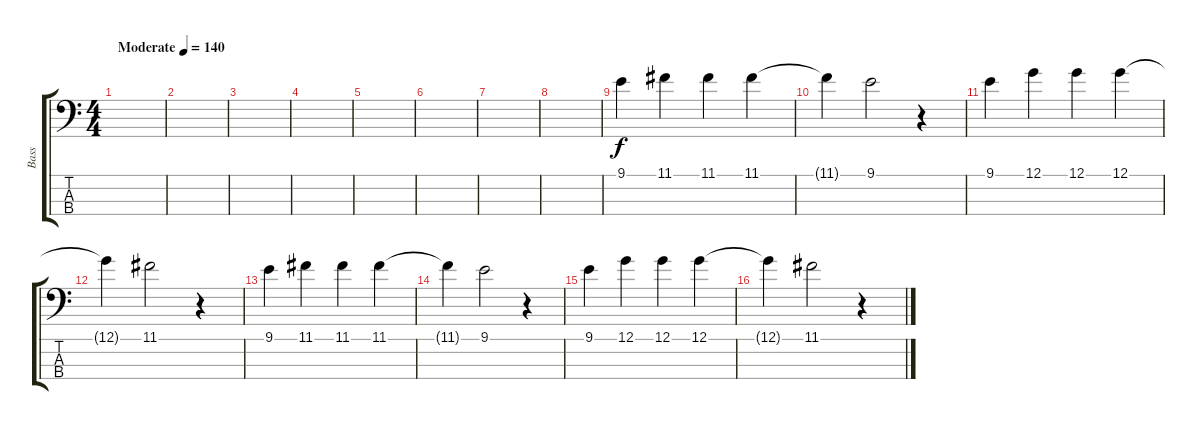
\track ("Bass" "Bass") {instrument electricbassfinger}
\staff {score tabs}
\tuning (G2 D2 A1 E1) {hide}
\ts (4 4)
\tempo (140 "Moderate")
\clef f4
\ks c
|
|
|
|
|
|
|
|
9.1.4{volume 10} 11.1.4 11.1.4 11.1.4 |
11.1{t}.4 9.1.2 r.4 |
9.1.4 12.1.4 12.1.4 12.1.4 |
12.1{t}.4 11.1.2 r.4 |
9.1.4 11.1.4 11.1.4 11.1.4 |
11.1{t}.4 9.1.2 r.4 |
9.1.4 12.1.4 12.1.4 12.1.4 |
12.1{t}.4 11.1.2 r.4
